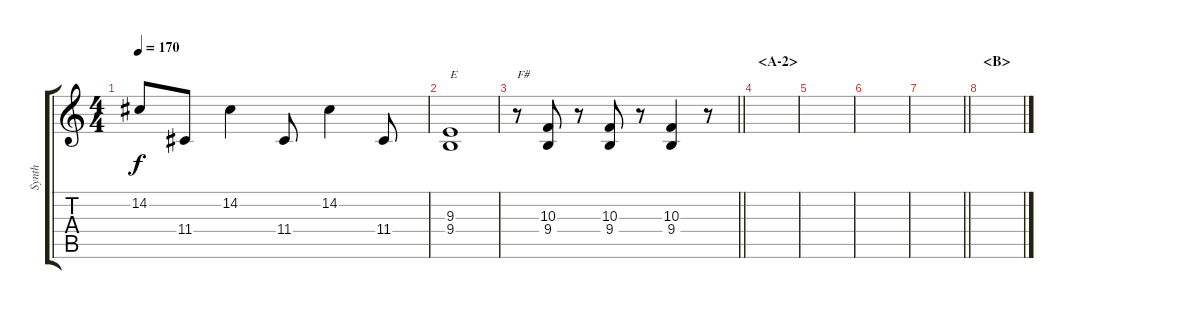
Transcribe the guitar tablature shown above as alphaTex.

\track ("Synth" "Synth") {instrument lead2sawtooth}
\staff {score tabs}
\tuning (E4 B3 G3 D3 A2 E2) {hide}
\ts (4 4)
\tempo 170
\clef g2
\ks c
14.2{t}.8{dy f} 11.4.8 14.2.4 11.4.8 14.2.4 11.4.8 |
(9.3 9.4).1{txt "E"} |
\barLineRight lightlight
r.8{txt "F#"} (10.3 9.4).8 r.8 (10.3 9.4).8 r.8 (10.3 9.4).4 r.8 |
\section ("" "<A-2>")
|
|
|
\barLineRight lightlight
|
\section ("" "<B>")
